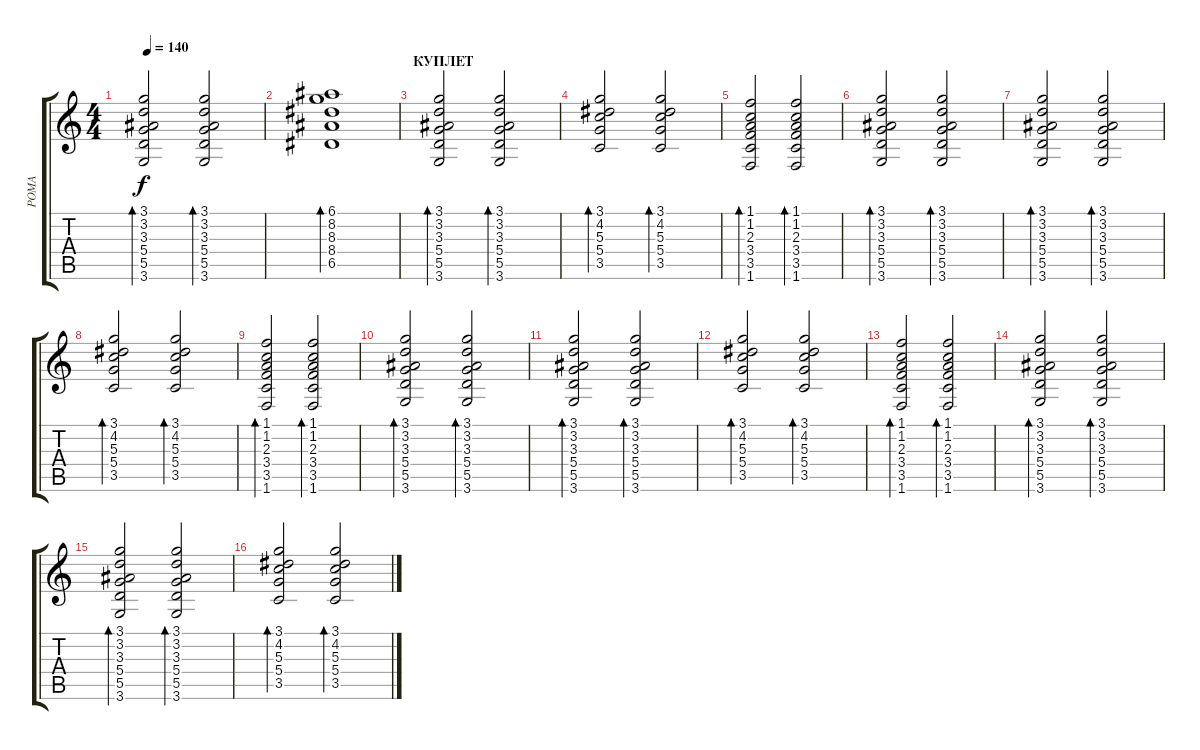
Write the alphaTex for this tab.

\track ("РОМА" "РОМА") {instrument acousticguitarsteel}
\staff {score tabs}
\tuning (E4 B3 G3 D3 A2 E2) {hide}
\ts (4 4)
\tempo 140
\clef g2
\ks c
(3.1 3.2 3.3 5.4 5.5 3.6).2{bd 60 dy f} (3.1 3.2 3.3 5.4 5.5 3.6).2{bd 60} |
(6.1 8.2 8.3 8.4 6.5).1{bd 240} |
\section ("" "КУПЛЕТ")
(3.1 3.2 3.3 5.4 5.5 3.6).2{bd 60} (3.1 3.2 3.3 5.4 5.5 3.6).2{bd 60} |
(3.1 4.2 5.3 5.4 3.5).2{bd 60} (3.1 4.2 5.3 5.4 3.5).2{bd 60} |
(1.1 1.2 2.3 3.4 3.5 1.6).2{bd 60} (1.1 1.2 2.3 3.4 3.5 1.6).2{bd 60} |
(3.1 3.2 3.3 5.4 5.5 3.6).2{bd 60} (3.1 3.2 3.3 5.4 5.5 3.6).2{bd 60} |
(3.1 3.2 3.3 5.4 5.5 3.6).2{bd 60} (3.1 3.2 3.3 5.4 5.5 3.6).2{bd 60} |
(3.1 4.2 5.3 5.4 3.5).2{bd 60} (3.1 4.2 5.3 5.4 3.5).2{bd 60} |
(1.1 1.2 2.3 3.4 3.5 1.6).2{bd 60} (1.1 1.2 2.3 3.4 3.5 1.6).2{bd 60} |
(3.1 3.2 3.3 5.4 5.5 3.6).2{bd 60} (3.1 3.2 3.3 5.4 5.5 3.6).2{bd 60} |
(3.1 3.2 3.3 5.4 5.5 3.6).2{bd 60} (3.1 3.2 3.3 5.4 5.5 3.6).2{bd 60} |
(3.1 4.2 5.3 5.4 3.5).2{bd 60} (3.1 4.2 5.3 5.4 3.5).2{bd 60} |
(1.1 1.2 2.3 3.4 3.5 1.6).2{bd 60} (1.1 1.2 2.3 3.4 3.5 1.6).2{bd 60} |
(3.1 3.2 3.3 5.4 5.5 3.6).2{bd 60} (3.1 3.2 3.3 5.4 5.5 3.6).2{bd 60} |
(3.1 3.2 3.3 5.4 5.5 3.6).2{bd 60} (3.1 3.2 3.3 5.4 5.5 3.6).2{bd 60} |
(3.1 4.2 5.3 5.4 3.5).2{bd 60} (3.1 4.2 5.3 5.4 3.5).2{bd 60}
